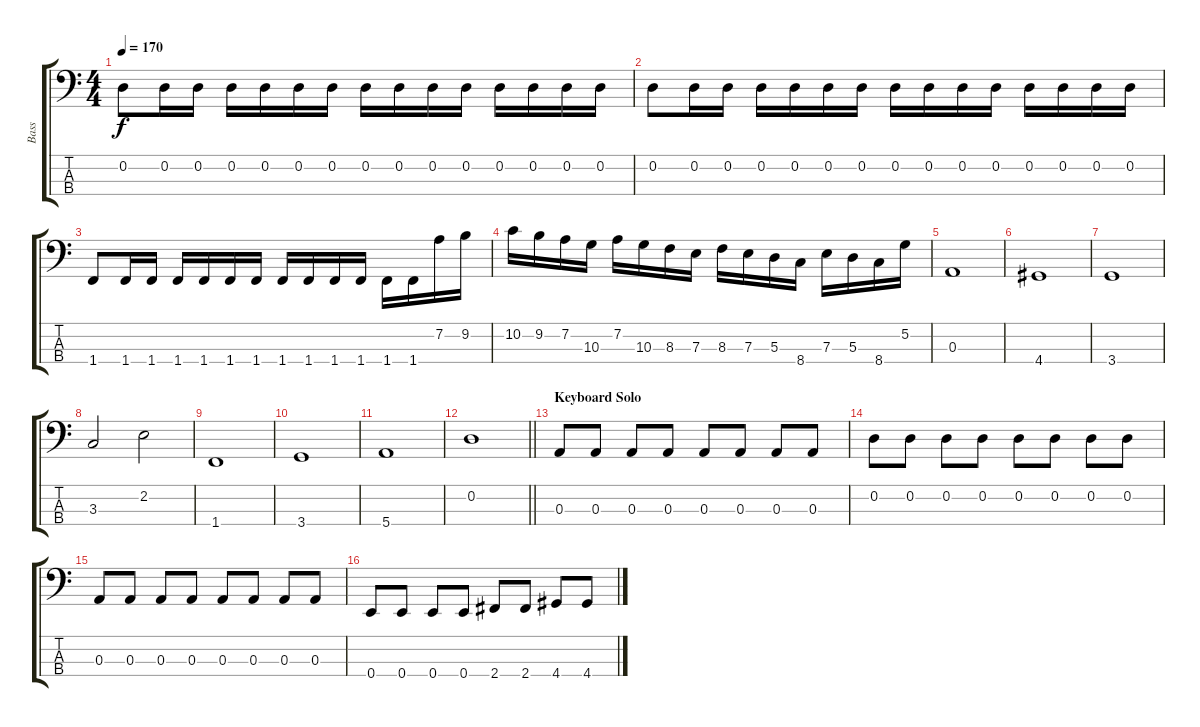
\track ("Bass" "Bass") {instrument electricbassfinger}
\staff {score tabs}
\tuning (G2 D2 A1 E1) {hide}
\ts (4 4)
\tempo 170
\clef f4
\ks c
0.2.8{dy f} 0.2.16 0.2.16 0.2.16 0.2.16 0.2.16 0.2.16 0.2.16 0.2.16 0.2.16 0.2.16 0.2.16 0.2.16 0.2.16 0.2.16 |
0.2.8 0.2.16 0.2.16 0.2.16 0.2.16 0.2.16 0.2.16 0.2.16 0.2.16 0.2.16 0.2.16 0.2.16 0.2.16 0.2.16 0.2.16 |
1.4.8 1.4.16 1.4.16 1.4.16 1.4.16 1.4.16 1.4.16 1.4.16 1.4.16 1.4.16 1.4.16 1.4.16 1.4.16 7.2.16 9.2.16 |
10.2.16 9.2.16 7.2.16 10.3.16 7.2.16 10.3.16 8.3.16 7.3.16 8.3.16 7.3.16 5.3.16 8.4.16 7.3.16 5.3.16 8.4.16 5.2.16 |
0.3.1 |
4.4.1 |
3.4.1 |
3.3.2 2.2.2 |
1.4.1 |
3.4.1 |
5.4.1 |
\barLineRight lightlight
0.2.1 |
\section ("" "Keyboard Solo")
0.3.8 0.3.8 0.3.8 0.3.8 0.3.8 0.3.8 0.3.8 0.3.8 |
0.2.8 0.2.8 0.2.8 0.2.8 0.2.8 0.2.8 0.2.8 0.2.8 |
0.3.8 0.3.8 0.3.8 0.3.8 0.3.8 0.3.8 0.3.8 0.3.8 |
0.4.8 0.4.8 0.4.8 0.4.8 2.4.8 2.4.8 4.4.8 4.4.8
